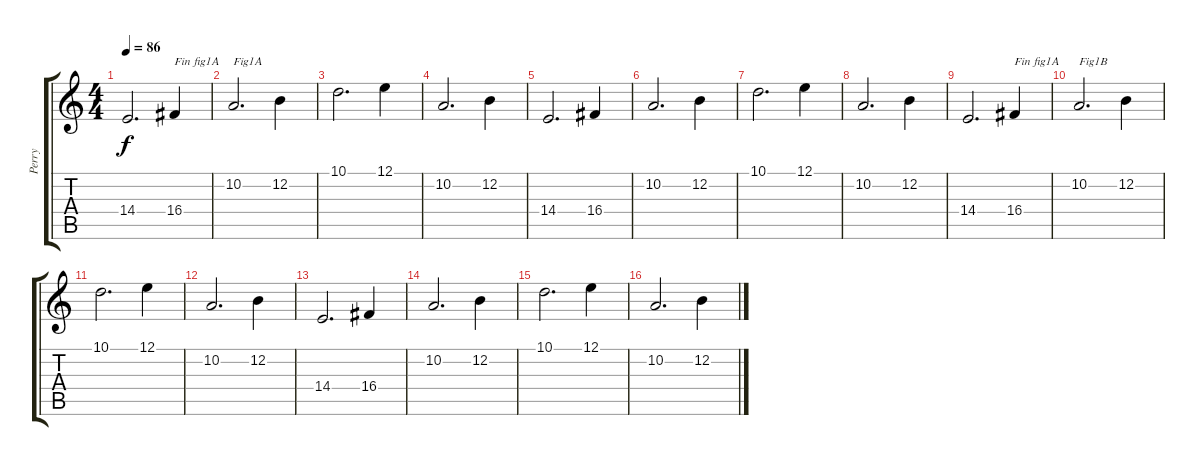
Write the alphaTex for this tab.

\track ("Perry" "Perry") {instrument stringensemble2}
\staff {score tabs}
\tuning (E4 B3 G3 D3 A2 E2) {hide}
\ts (4 4)
\tempo 86
\clef g2
\ks c
14.4.2{d dy f} 16.4.4{txt "Fin fig1A"} |
10.2.2{d txt "Fig1A"} 12.2.4 |
10.1.2{d} 12.1.4 |
10.2.2{d} 12.2.4 |
14.4.2{d} 16.4.4 |
10.2.2{d} 12.2.4 |
10.1.2{d} 12.1.4 |
10.2.2{d} 12.2.4 |
14.4.2{d} 16.4.4{txt "Fin fig1A"} |
10.2.2{d txt "Fig1B"} 12.2.4 |
10.1.2{d} 12.1.4 |
10.2.2{d} 12.2.4 |
14.4.2{d} 16.4.4 |
10.2.2{d} 12.2.4 |
10.1.2{d} 12.1.4 |
10.2.2{d} 12.2.4
